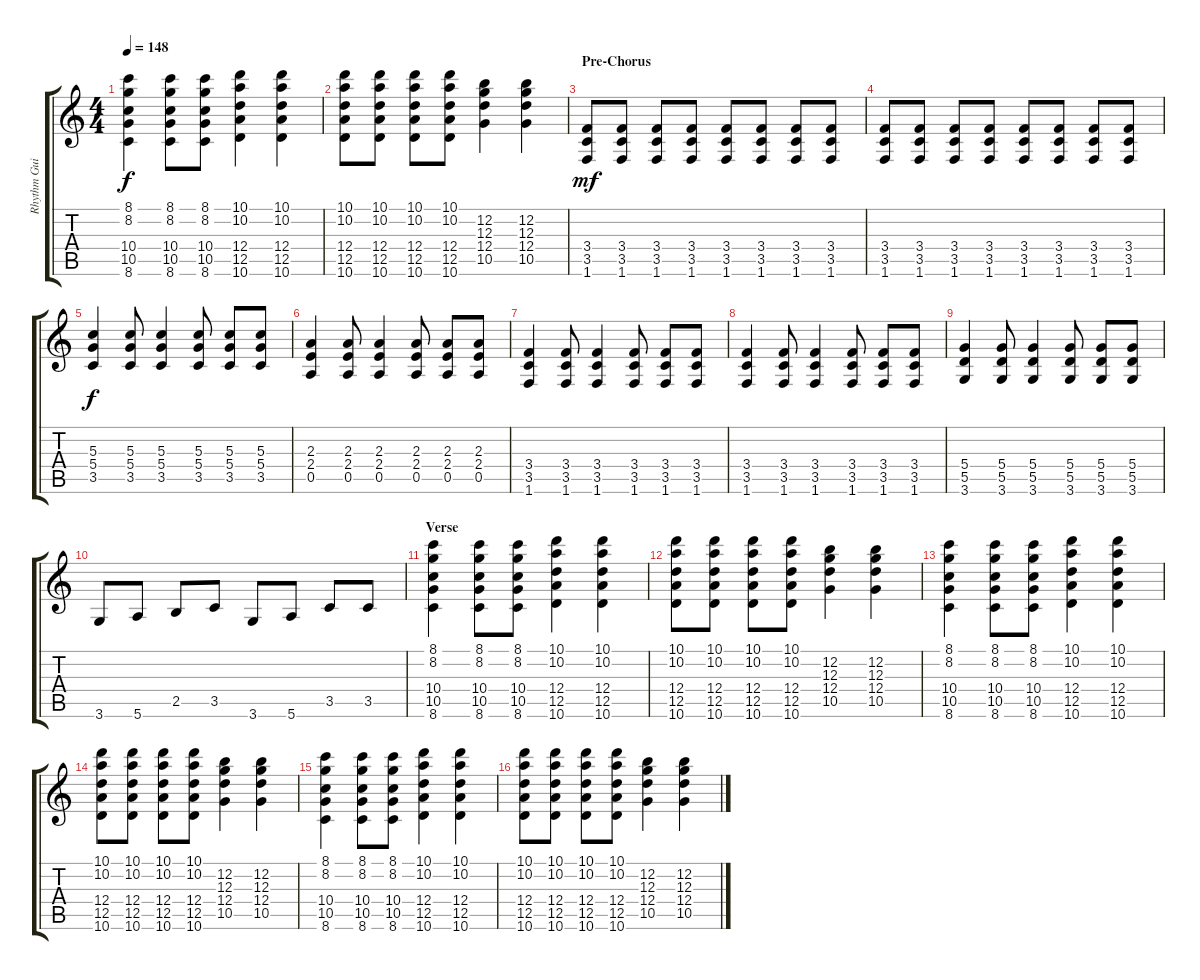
\track ("Rhythm Guitar" "Rhythm Gui") {instrument distortionguitar}
\staff {score tabs}
\tuning (E4 B3 G3 D3 A2 E2) {hide}
\ts (4 4)
\tempo 148
\clef g2
\ks c
(8.1 8.2 10.4 10.5 8.6).4{dy f} (8.1 8.2 10.4 10.5 8.6).8 (8.1 8.2 10.4 10.5 8.6).8 (10.1 10.2 12.4 12.5 10.6).4 (10.1 10.2 12.4 12.5 10.6).4 |
(10.1 10.2 12.4 12.5 10.6).8 (10.1 10.2 12.4 12.5 10.6).8 (10.1 10.2 12.4 12.5 10.6).8 (10.1 10.2 12.4 12.5 10.6).8 (12.2 12.3 12.4 10.5).4 (12.2 12.3 12.4 10.5).4 |
\section ("" "Pre-Chorus")
(3.4 3.5 1.6).8{dy mf volume 13} (3.4 3.5 1.6).8 (3.4 3.5 1.6).8 (3.4 3.5 1.6).8 (3.4 3.5 1.6).8 (3.4 3.5 1.6).8 (3.4 3.5 1.6).8 (3.4 3.5 1.6).8 |
(3.4 3.5 1.6).8 (3.4 3.5 1.6).8 (3.4 3.5 1.6).8 (3.4 3.5 1.6).8 (3.4 3.5 1.6).8 (3.4 3.5 1.6).8 (3.4 3.5 1.6).8 (3.4 3.5 1.6).8 |
(5.3 5.4 3.5).4{dy f} (5.3 5.4 3.5).8 (5.3 5.4 3.5).4 (5.3 5.4 3.5).8 (5.3 5.4 3.5).8 (5.3 5.4 3.5).8 |
(2.3 2.4 0.5).4 (2.3 2.4 0.5).8 (2.3 2.4 0.5).4 (2.3 2.4 0.5).8 (2.3 2.4 0.5).8 (2.3 2.4 0.5).8 |
(3.4 3.5 1.6).4 (3.4 3.5 1.6).8 (3.4 3.5 1.6).4 (3.4 3.5 1.6).8 (3.4 3.5 1.6).8 (3.4 3.5 1.6).8 |
(3.4 3.5 1.6).4 (3.4 3.5 1.6).8 (3.4 3.5 1.6).4 (3.4 3.5 1.6).8 (3.4 3.5 1.6).8 (3.4 3.5 1.6).8 |
(5.4 5.5 3.6).4 (5.4 5.5 3.6).8 (5.4 5.5 3.6).4 (5.4 5.5 3.6).8 (5.4 5.5 3.6).8 (5.4 5.5 3.6).8 |
3.6.8 5.6.8 2.5.8 3.5.8 3.6.8 5.6.8 3.5.8 3.5.8 |
\section ("" "Verse")
(8.1 8.2 10.4 10.5 8.6).4{volume 10} (8.1 8.2 10.4 10.5 8.6).8 (8.1 8.2 10.4 10.5 8.6).8 (10.1 10.2 12.4 12.5 10.6).4 (10.1 10.2 12.4 12.5 10.6).4 |
(10.1 10.2 12.4 12.5 10.6).8 (10.1 10.2 12.4 12.5 10.6).8 (10.1 10.2 12.4 12.5 10.6).8 (10.1 10.2 12.4 12.5 10.6).8 (12.2 12.3 12.4 10.5).4 (12.2 12.3 12.4 10.5).4 |
(8.1 8.2 10.4 10.5 8.6).4 (8.1 8.2 10.4 10.5 8.6).8 (8.1 8.2 10.4 10.5 8.6).8 (10.1 10.2 12.4 12.5 10.6).4 (10.1 10.2 12.4 12.5 10.6).4 |
(10.1 10.2 12.4 12.5 10.6).8 (10.1 10.2 12.4 12.5 10.6).8 (10.1 10.2 12.4 12.5 10.6).8 (10.1 10.2 12.4 12.5 10.6).8 (12.2 12.3 12.4 10.5).4 (12.2 12.3 12.4 10.5).4 |
(8.1 8.2 10.4 10.5 8.6).4 (8.1 8.2 10.4 10.5 8.6).8 (8.1 8.2 10.4 10.5 8.6).8 (10.1 10.2 12.4 12.5 10.6).4 (10.1 10.2 12.4 12.5 10.6).4 |
(10.1 10.2 12.4 12.5 10.6).8 (10.1 10.2 12.4 12.5 10.6).8 (10.1 10.2 12.4 12.5 10.6).8 (10.1 10.2 12.4 12.5 10.6).8 (12.2 12.3 12.4 10.5).4 (12.2 12.3 12.4 10.5).4
